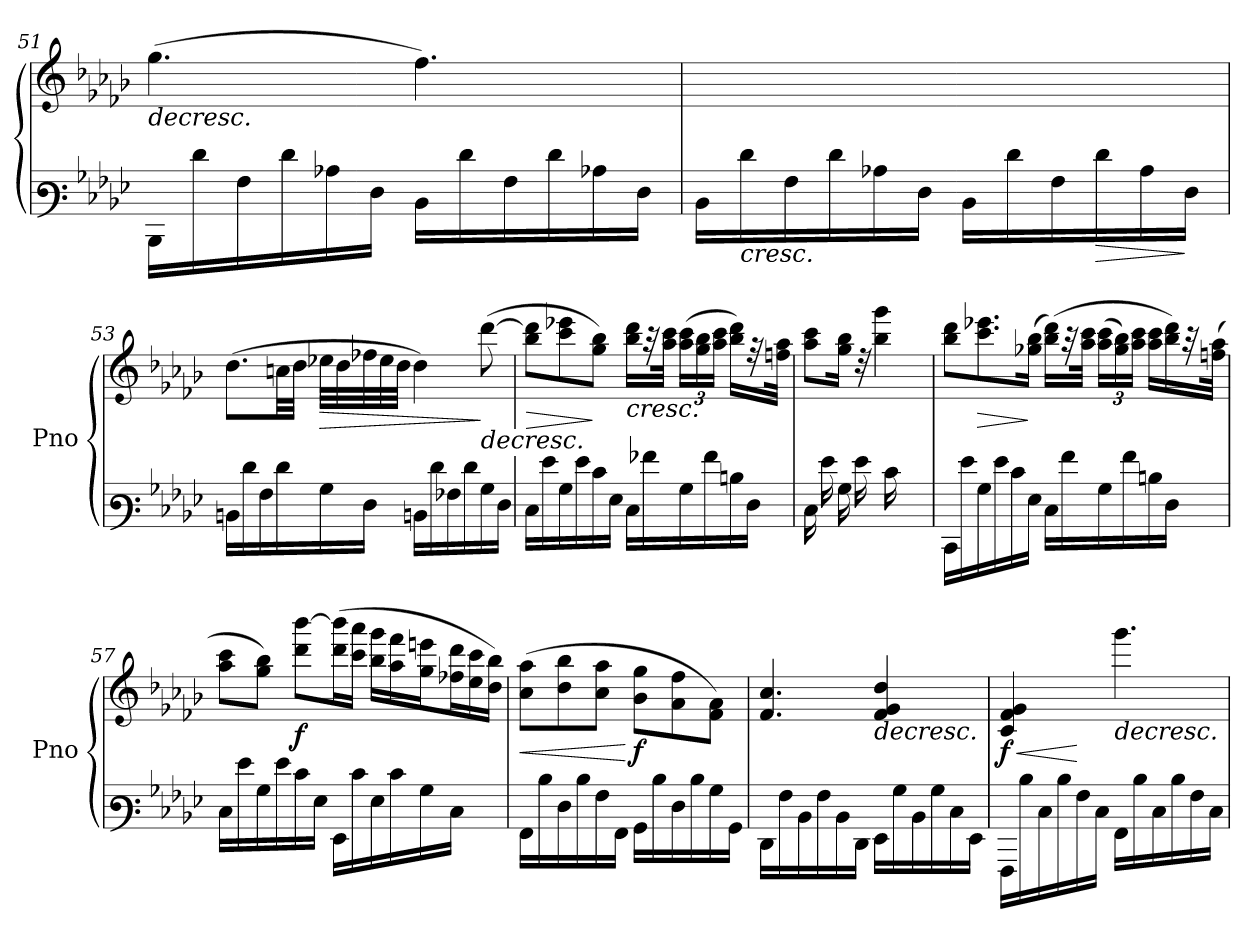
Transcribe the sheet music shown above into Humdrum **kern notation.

**kern	**kern	**dynam
*part1	*part1	*part1
*staff2	*staff1	*staff1/2
*I'Pno	*	*
*clefF3	*clefG3	*
*k[b-e-a-d-g-]	*k[b-e-a-d-g-]	*
=51	=51	=51
!	!	!LO:HP:b
16DD-\LL	(>4.ee-\	>
16f\	.	.
16A-\	.	.
16f\	.	.
16c-X\	.	.
16F\JJ	.	.
16D-\LL	4.dd-\)	.
16f\	.	.
16A-\	.	.
16f\	.	.
16c-X\	.	.
16F\JJ	.	.
!!LO:LB:g=z
=52	=52	=52
16D-\LL	2.ryy	.
!	!	!LO:HP:b=2
16f\	.	<
16A-\	.	.
16f\	.	.
16c-X\	.	.
16F\JJ	.	.
16D-\LL	.	.
16f\	.	.
16A-\	.	.
!	!	!LO:HP:b=2
16f\	.	>
16c-\	.	.
16F\JJ	.	]
!!LO:LB:g=z
=53	=53	=53
16Dn\LL	(>8.b-\L	.
16f\	.	.
16A-\	.	.
16f\	32an\LL	.
.	32b-\JJJ	.
!	!	!LO:HP:b
16B-\	32cc-X\LLL	>
.	32b-\	.
16F\JJ	32dd-X\	.
.	32cc-\	.
32ryy	32b-\JJJ	.
16Dn\LL	4b-\)	[
16f\	.	.
16A-X\	.	.
16f\	.	.
!	!	!LO:HP:n=1:b
16B-\	(>[>8bb-\	] >
16F\JJ	.	.
=54	=54	=54
!	!	!LO:HP:b
16E-\LL	8gg-\ 8bb-\]L	>
16g-\	.	.
16B-\	8aa-\ 8ccc-X\	.
16g-\	.	.
16e-\	8ee-\ 8gg-\J)	]
16G-\JJ	.	.
!	!	!LO:HP:b
16E-\LL	(16gg-\ 16bb-\LL	<
16a-X\	32rff	.
.	32ff\ 32aa-\JJk	.
16B-\	(>24ff\ 24aa-\LL	.
.	24ee-\ 24gg-\	.
16a-\	.	.
.	24ff\ 24aa-\JJ	.
16dn\	16gg-\ 16bb-\LL)	.
16F\JJ	32rdd	.
.	32ddn\ 32ff\JJk	]
!!LO:LB:g=z
=55	=55	=55
16E-\LL	8ff\ 8aa-\L	.
16g-\	.	.
16B-\	16ee-\ 16gg-\Jk	.
16g-\	32rb	.
.	4gg-\ 4eee-\	.
16e-\	.	.
8ryy	.	.
32ryy	.	.
=56	=56	=56
16EE-\LL	8gg-\ 8bb-\L	.
16g-\	.	.
!	!	!LO:HP:b
16B-\	8.aa-\ 8.ccc-X\	>
16g-\	.	.
16e-\	.	.
16G-\JJ	(<16ee-X\ 16gg-\Jk	]
16E-\LL	(>16gg-\ 16bb-\LL)	.
16a-\	32rff	.
.	32ff\ 32aa-\JJk	.
16B-\	(>24ff\ 24aa-\LL	.
.	24ee-\ 24gg-\)	.
16a-\	.	.
.	24ff\ 24aa-\JJ	.
16dn\	16ff\ 16aa-\LL	.
16F\JJ	16gg-\ 16bb-\)	.
16ryy	32rff	.
.	(>32ddn\ 32ff\JJk	.
=57	=57	=57
16E-\LL	8ff\ 8aa-\L	.
16g-\	.	.
16B-\	8ee-\ 8gg-\J)	.
16g-\	.	.
!	!	!LO:DY:b
16e-\	8bb-\ [>8ggg-\L	f
16G-\JJ	.	.
16GG-\LL	(>16bb-\ 16ggg-\]L	.
16e-\	16aa-\ 16fff\JJ	.
16G-\	16gg-\ 16eee-\LL	.
16e-\	16ff\ 16ddd-\	.
16B-\	16ee-\ 16cccn\J	.
16E-\JJ	16dd-X\ 16bb-\L	.
8ryy	16cc\ 16aa-\	.
.	16b-\ 16gg-\JJ)	.
!!LO:LB:g=z
=58	=58	=58
!	!	!LO:HP:b
16AA-\LL	(>8a-\ 8ff\L	<
16d-\	.	.
16F\	8b-\ 8gg-\	.
16d-\	.	.
16A-\	8a-\ 8ff\J	.
16AA-\JJ	.	.
!	!	!LO:DY:n=1:b
16BB-\LL	8g-\ 8ee-\L	[ f
16d-\	.	.
16F\	8f\ 8dd-\	.
16d-\	.	.
16B-\	8d-\ 8f\J)	.
16BB-\JJ	.	.
=59	=59	=59
16FF\LL	4.d-/ 4.a-/	.
16A-\	.	.
16D-\	.	.
16A-\	.	.
16D-\	.	.
16FF\JJ	.	.
!	!	!LO:HP:n=1:b
16GG-\LL	4d-/ 4e-/ 4b-/	] >
16B-\	.	.
16D-\	.	.
16B-\	.	.
16E-\	8ryy	.
16GG-\JJ	.	.
=60	=60	=60
!	!	!LO:HP:b
!	!	!LO:HP:n=1:b
!	!	!LO:DY:n=1:b
16AAA-\LL	4A-/ 4d-/ 4e-/	< < f
16d-\	.	]
16E-\	.	.
16d-\	.	.
16A-\	8ryy	[ ] [
16E-\JJ	.	.
!	!	!LO:HP:b
16AA-\LL	4.eee-\	>
16d-\	.	.
16E-\	.	.
16d-\	.	.
16A-\	.	.
16E-\JJ	.	.
.	.	[
=	=	=
*-	*-	*-
